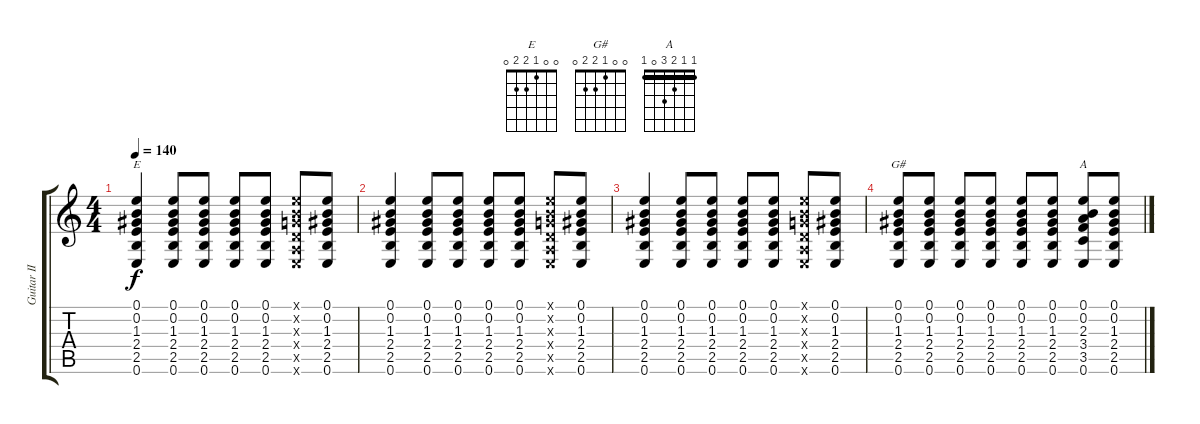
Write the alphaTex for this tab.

\track ("Guitar II" "Guitar II") {instrument acousticguitarnylon}
\staff {score tabs}
\tuning (E4 B3 G3 D3 A2 E2) {hide}
\chord ("E" 0 0 1 2 2 0)
\chord ("G#" 0 0 1 2 2 0)
\chord ("A" 1 1 2 3 0 1) {barre 1}
\ts (4 4)
\tempo 140
\clef g2
\ks c
(0.1 0.2 1.3 2.4 2.5 0.6).4{ch "E" dy f} (0.1 0.2 1.3 2.4 2.5 0.6).8 (0.1 0.2 1.3 2.4 2.5 0.6).8 (0.1 0.2 1.3 2.4 2.5 0.6).8 (0.1 0.2 1.3 2.4 2.5 0.6).8 (0.1{x} 0.2{x} 0.3{x} 0.4{x} 0.5{x} 0.6{x}).8 (0.1 0.2 1.3 2.4 2.5 0.6).8 |
(0.1 0.2 1.3 2.4 2.5 0.6).4 (0.1 0.2 1.3 2.4 2.5 0.6).8 (0.1 0.2 1.3 2.4 2.5 0.6).8 (0.1 0.2 1.3 2.4 2.5 0.6).8 (0.1 0.2 1.3 2.4 2.5 0.6).8 (0.1{x} 0.2{x} 0.3{x} 0.4{x} 0.5{x} 0.6{x}).8 (0.1 0.2 1.3 2.4 2.5 0.6).8 |
(0.1 0.2 1.3 2.4 2.5 0.6).4 (0.1 0.2 1.3 2.4 2.5 0.6).8 (0.1 0.2 1.3 2.4 2.5 0.6).8 (0.1 0.2 1.3 2.4 2.5 0.6).8 (0.1 0.2 1.3 2.4 2.5 0.6).8 (0.1{x} 0.2{x} 0.3{x} 0.4{x} 0.5{x} 0.6{x}).8 (0.1 0.2 1.3 2.4 2.5 0.6).8 |
(0.1 0.2 1.3 2.4 2.5 0.6).8{ch "G#"} (0.1 0.2 1.3 2.4 2.5 0.6).8 (0.1 0.2 1.3 2.4 2.5 0.6).8 (0.1 0.2 1.3 2.4 2.5 0.6).8 (0.1 0.2 1.3 2.4 2.5 0.6).8 (0.1 0.2 1.3 2.4 2.5 0.6).8 (0.1 0.2 2.3 3.4 3.5 0.6).8{ch "A"} (0.1 0.2 1.3 2.4 2.5 0.6).8
